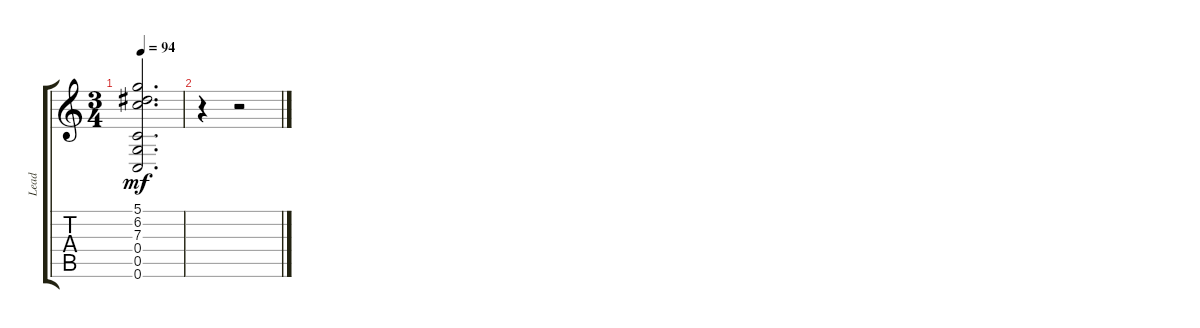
\track ("Lead" "Lead") {instrument overdrivenguitar}
\staff {score tabs}
\tuning (D4 A3 F3 C3 G2 C2) {hide}
\ts (3 4)
\tempo 94
\clef g2
\ks c
(5.1{t} 6.2{t} 7.3{t} 0.4{t} 0.5{t} 0.6{t}).2{d dy mf} |
r.4 r.2
